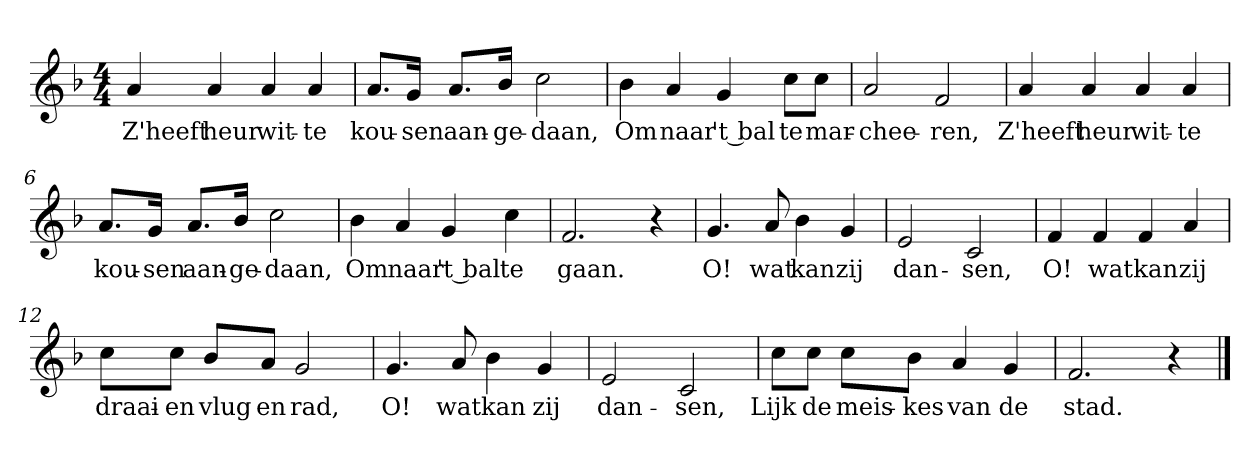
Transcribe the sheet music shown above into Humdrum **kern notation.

**kern	**text
*part1	*part1
*staff1	*staff1
*clefG2	*
*k[b-]	*
*F:	*
*M4/4	*
*MM120	*
=1	=1
4a	Z'heeft
4a	heur
4a	wit-
4a	-te
=2	=2
8.a/L	kou-
16g/Jk	-sen
8.a/L	aan-
16b-/Jk	-ge-
2cc	-daan,
=3	=3
4b-	Om
4a	naar
4g	't bal
8cc\L	te
8cc\J	mar-
=4	=4
2a	-chee-
2f	-ren,
=5	=5
4a	Z'heeft
4a	heur
4a	wit-
4a	-te
=6	=6
8.a/L	kou-
16g/Jk	-sen
8.a/L	aan-
16b-/Jk	-ge-
2cc	-daan,
=7	=7
4b-	Om
4a	naar
4g	't bal
4cc	te
=8	=8
2.f	gaan.
4r	.
=9	=9
4.g	O!
8a	wat
4b-	kan
4g	zij
=10	=10
2e	dan-
2c	-sen,
=11	=11
4f	O!
4f	wat
4f	kan
4a	zij
=12	=12
8cc\L	draai-
8cc\J	-en
8b-/L	vlug
8a/J	en
2g	rad,
=13	=13
4.g	O!
8a	wat
4b-	kan
4g	zij
=14	=14
2e	dan-
2c	-sen,
=15	=15
8cc\L	Lijk
8cc\J	de
8cc\L	meis-
8b-\J	-kes
4a	van
4g	de
=16	=16
2.f	stad.
4r	.
==	==
*-	*-
